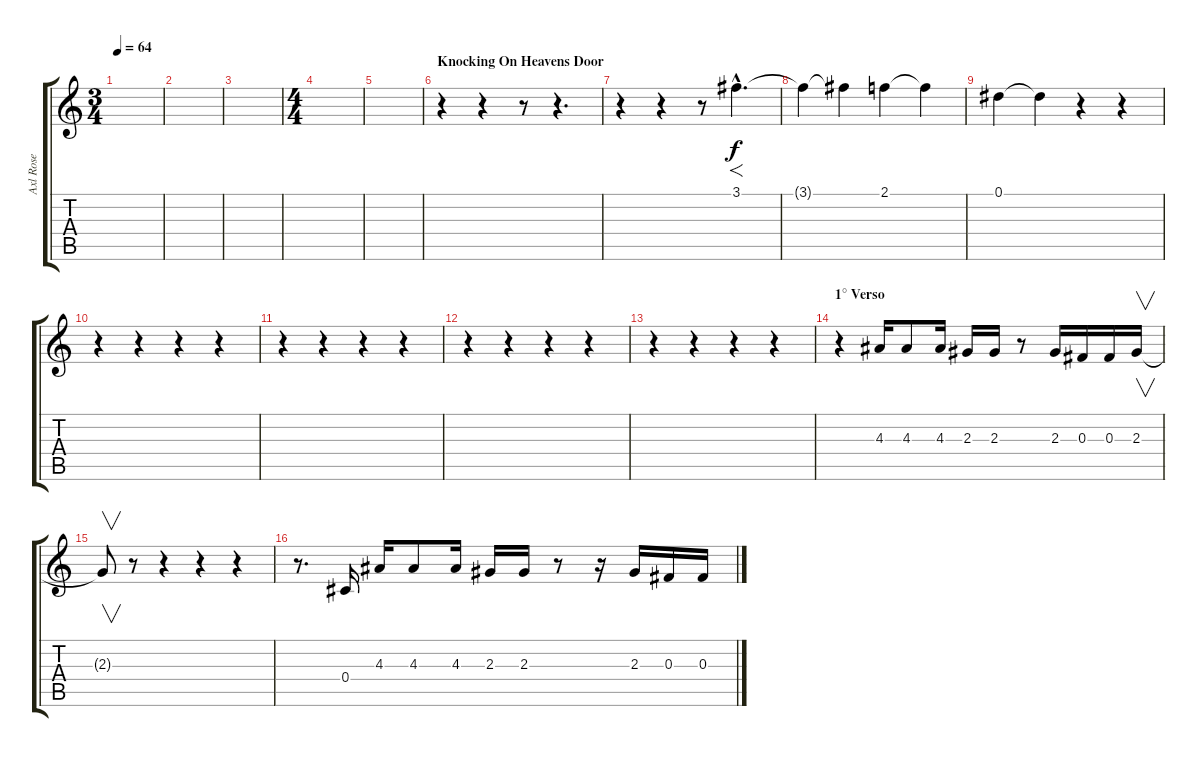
\track ("Axl Rose" "Axl Rose") {instrument acousticguitarnylon}
\staff {score tabs}
\tuning (Eb4 Bb3 Gb3 Db3 Ab2 Eb2) {hide}
\ts (3 4)
\tempo 64
\clef g2
\ks c
|
|
|
\ts (4 4)
|
|
\section ("" "Knocking On Heavens Door")
r.4 r.4 r.8 r.4{d} |
r.4 r.4 r.8 3.1{hac}.4{f d} |
3.1{t}.4{dy f} 3.1{t}.4 2.1.4 2.1{t}.4 |
0.1.4 0.1{t}.4 r.4 r.4 |
r.4 r.4 r.4 r.4 |
r.4 r.4 r.4 r.4 |
r.4 r.4 r.4 r.4 |
r.4 r.4 r.4 r.4 |
\section ("" "1° Verso")
r.4 4.3.16 4.3.8 4.3.16 2.3.16 2.3.16 r.8 2.3.16 0.3.16 0.3.16 2.3.16{v} |
2.3{t}.8{v} r.8 r.4 r.4 r.4 |
r.8{d} 0.4.16 4.3.16 4.3.8 4.3.16 2.3.16 2.3.16 r.8 r.16 2.3.16 0.3.16 0.3.16
